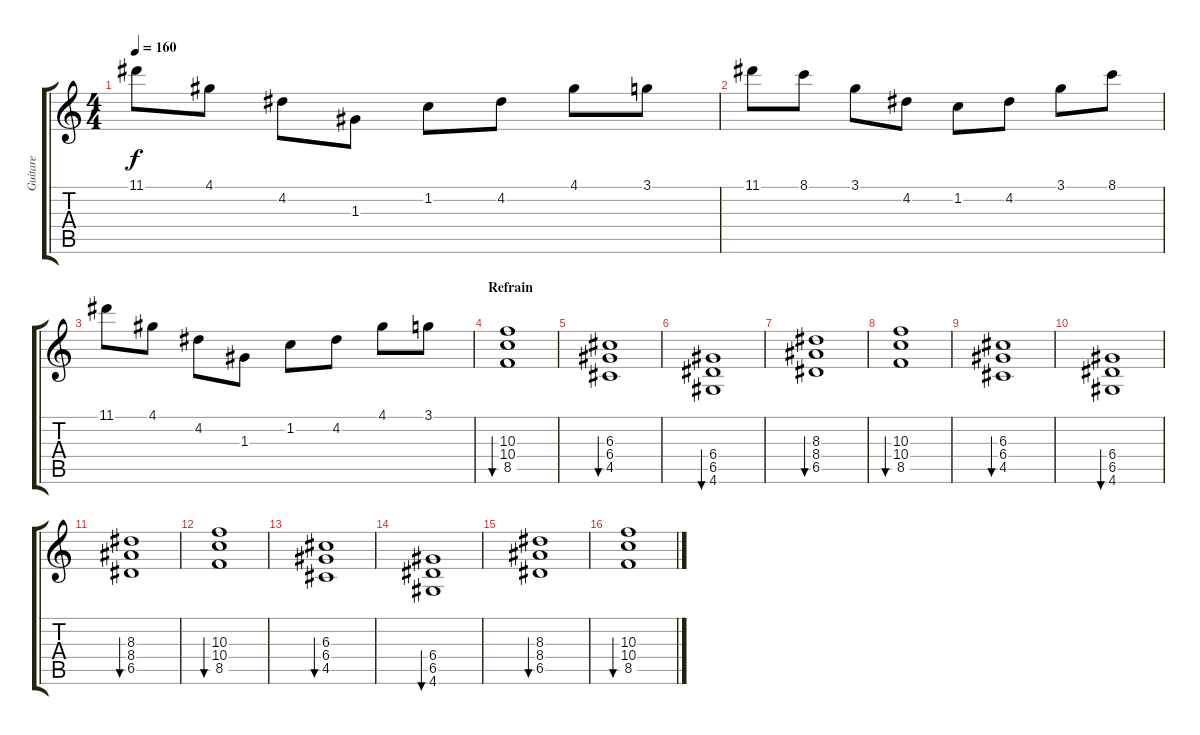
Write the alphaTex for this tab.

\track ("Guitare" "Guitare") {instrument overdrivenguitar}
\staff {score tabs}
\tuning (E4 B3 G3 D3 A2 E2) {hide}
\ts (4 4)
\tempo 160
\clef g2
\ks c
11.1.8{dy f} 4.1.8 4.2.8 1.3.8 1.2.8 4.2.8 4.1.8 3.1.8 |
11.1.8 8.1.8 3.1.8 4.2.8 1.2.8 4.2.8 3.1.8 8.1.8 |
11.1.8 4.1.8 4.2.8 1.3.8 1.2.8 4.2.8 4.1.8 3.1.8 |
\section ("" "Refrain")
(10.3 10.4 8.5).1{bu 60} |
(6.3 6.4 4.5).1{bu 60} |
(6.4 6.5 4.6).1{bu 60} |
(8.3 8.4 6.5).1{bu 60} |
(10.3 10.4 8.5).1{bu 60} |
(6.3 6.4 4.5).1{bu 60} |
(6.4 6.5 4.6).1{bu 60} |
(8.3 8.4 6.5).1{bu 60} |
(10.3 10.4 8.5).1{bu 60} |
(6.3 6.4 4.5).1{bu 60} |
(6.4 6.5 4.6).1{bu 60} |
(8.3 8.4 6.5).1{bu 60} |
(10.3 10.4 8.5).1{bu 60}
